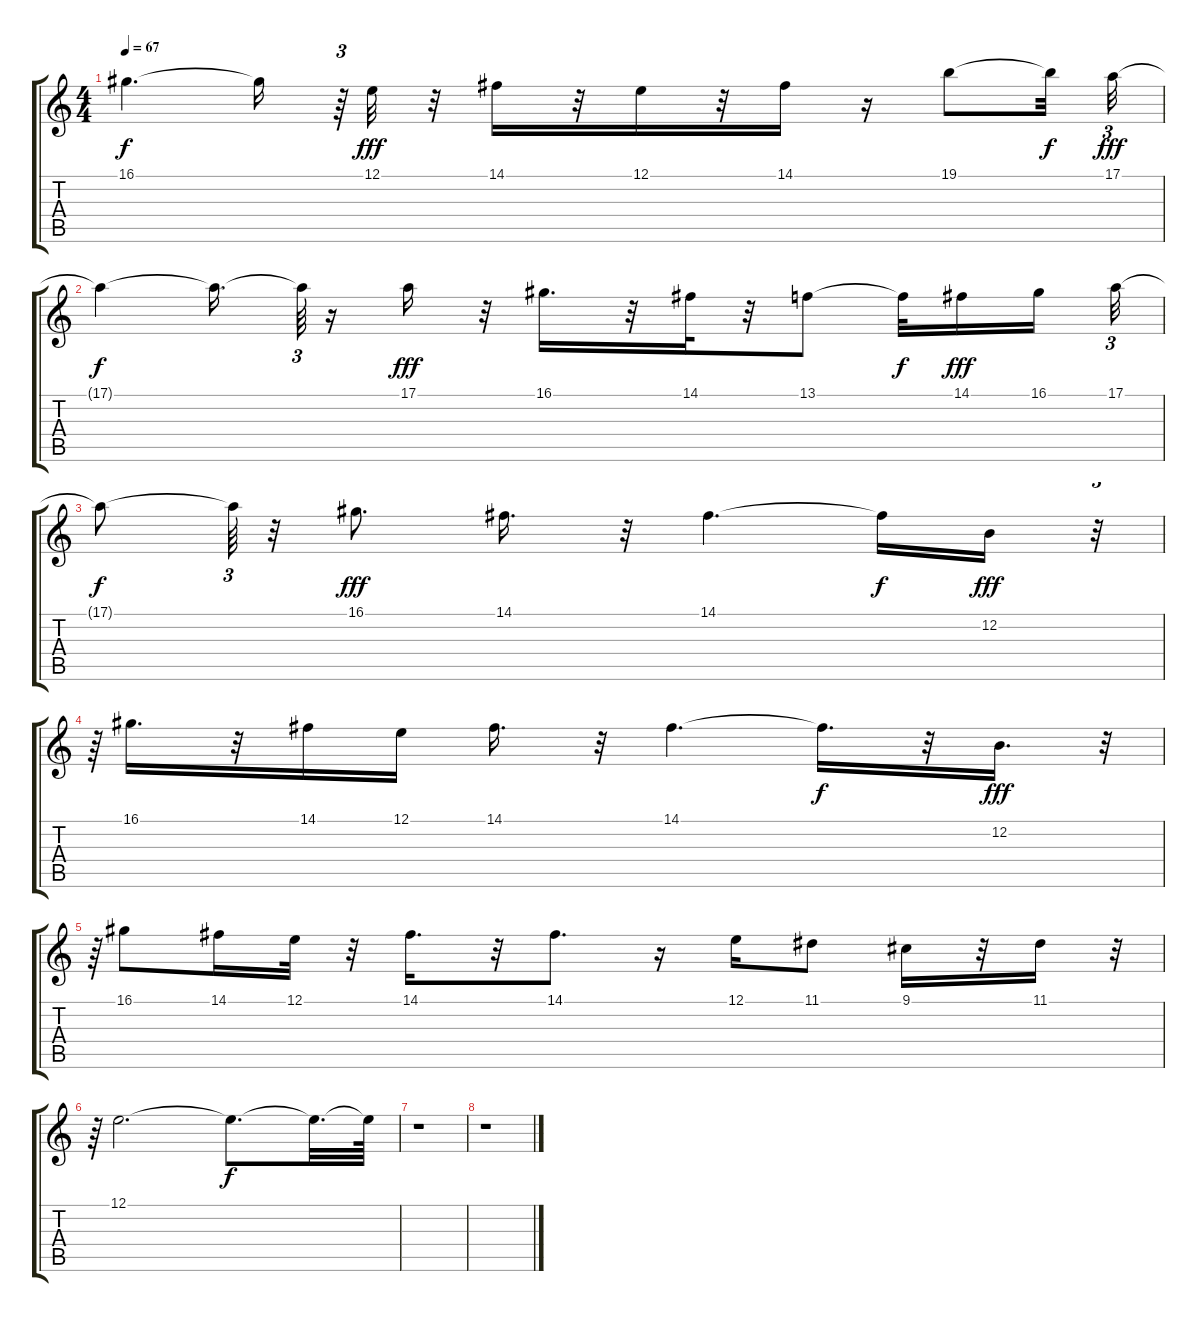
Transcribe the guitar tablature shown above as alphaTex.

\track "" {instrument flute}
\staff {score tabs}
\tuning (E4 B3 G3 D3 A2 E2) {hide}
\ts (4 4)
\tempo 67
\clef g2
\ks c
16.1{t}.4{d dy f} 16.1{t}.16 r.64{tu (3 2)} 12.1.32{dy fff} r.32 14.1.16 r.32 12.1.16 r.32 14.1.16 r.16 19.1.8 19.1{t}.32{dy f} 17.1.32{tu (3 2) dy fff} |
17.1{t}.4{dy f} 17.1{t}.16{d} 17.1{t}.64{tu (3 2)} r.16 17.1.16{dy fff} r.32 16.1.16{d} r.32 14.1.32 r.32 13.1.8 13.1{t}.32{dy f} 14.1.16{dy fff} 16.1.16{beam splitsecondary} 17.1.32{tu (3 2)} |
17.1{t}.8{dy f} 17.1{t}.64{tu (3 2)} r.32 16.1.8{d dy fff} 14.1.16{d} r.32 14.1.4{d} 14.1{t}.16{dy f} 12.2.16{dy fff} r.32{tu (3 2)} |
r.64{tu (3 2)} 16.1.16{d} r.32 14.1.16 12.1.16 14.1.16{d} r.32 14.1.4{d} 14.1{t}.16{d dy f} r.32 12.2.16{d dy fff} r.32{tu (3 2)} |
r.64{tu (3 2)} 16.1.8 14.1.16 12.1.32 r.32 14.1.16{d} r.32 14.1.8{d} r.16 12.1.16 11.1.8 9.1.16 r.32 11.1.16 r.32{tu (3 2)} |
r.64{tu (3 2)} 12.1.2{d} 12.1{t}.8{d dy f} 12.1{t}.32{d} 12.1{t}.64 |
r.1 |
r.1
